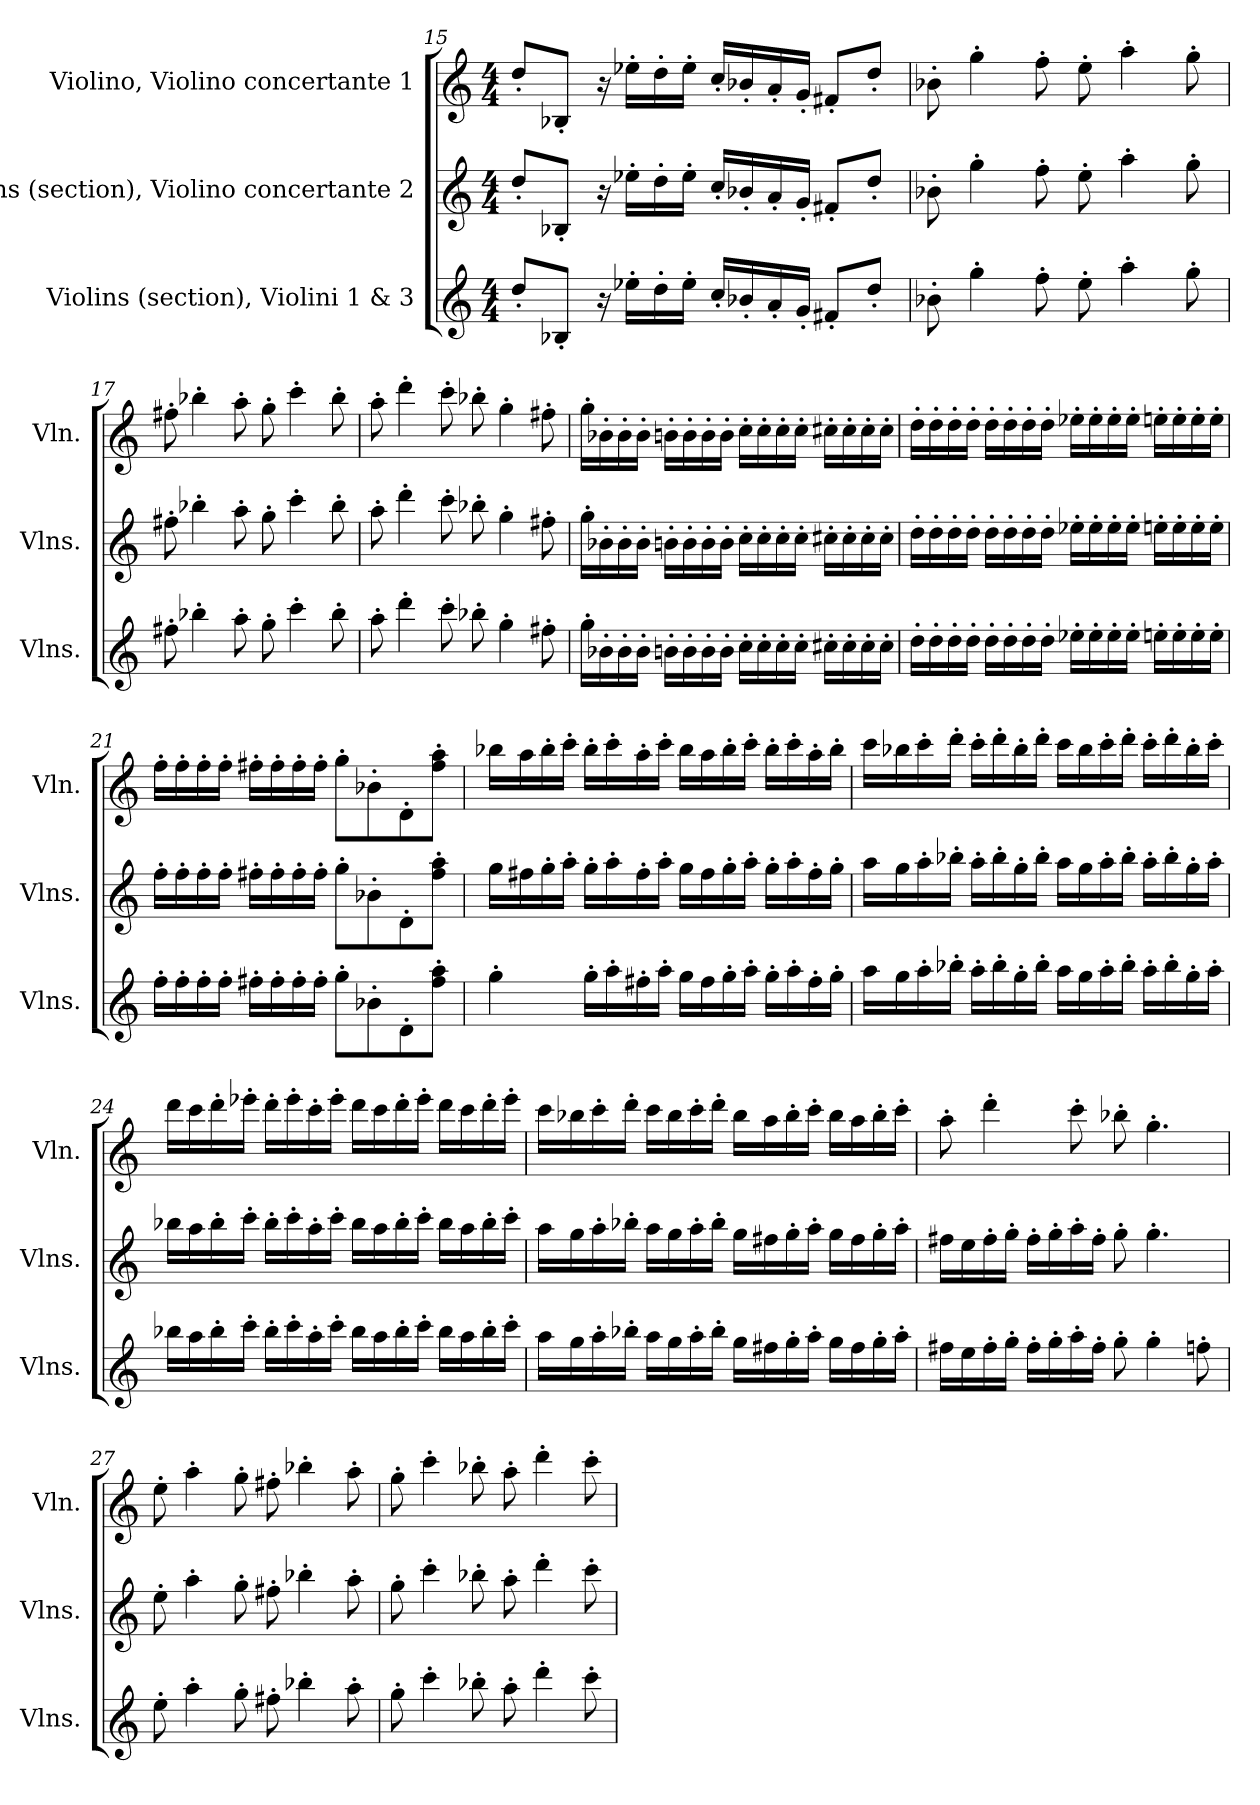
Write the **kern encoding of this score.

**kern	**kern	**kern
*part3	*part2	*part1
*staff3	*staff2	*staff1
*I"Violins (section), Violini 1 &amp; 3	*I"Violins (section), Violino concertante 2	*I"Violino, Violino concertante 1
*I'Vlns.	*I'Vlns.	*I'Vln.
!!LO:LB:g=z
*clefG2	*clefG2	*clefG2
*k[]	*k[]	*k[]
*M4/4	*M4/4	*M4/4
=15	=15	=15
8dd'/L	8dd'/L	8dd'/L
8B-X'/J	8B-X'/J	8B-X'/J
16r	16r	16r
16ee-X'\LL	16ee-X'\LL	16ee-X'\LL
16dd'\	16dd'\	16dd'\
16ee-'\JJ	16ee-'\JJ	16ee-'\JJ
16cc'/LL	16cc'/LL	16cc'/LL
16b-X'/	16b-X'/	16b-X'/
16a'/	16a'/	16a'/
16g'/JJ	16g'/JJ	16g'/JJ
8f#X'/L	8f#X'/L	8f#X'/L
8dd'/J	8dd'/J	8dd'/J
=16	=16	=16
8b-X'\	8b-X'\	8b-X'\
4gg'\	4gg'\	4gg'\
8ff'\	8ff'\	8ff'\
8ee'\	8ee'\	8ee'\
4aa'\	4aa'\	4aa'\
8gg'\	8gg'\	8gg'\
=17	=17	=17
8ff#X'\	8ff#X'\	8ff#X'\
4bb-X'\	4bb-X'\	4bb-X'\
8aa'\	8aa'\	8aa'\
8gg'\	8gg'\	8gg'\
4ccc'\	4ccc'\	4ccc'\
8bb-'\	8bb-'\	8bb-'\
=18	=18	=18
8aa'\	8aa'\	8aa'\
4ddd'\	4ddd'\	4ddd'\
8ccc'\	8ccc'\	8ccc'\
8bb-X'\	8bb-X'\	8bb-X'\
4gg'\	4gg'\	4gg'\
8ff#X'\	8ff#X'\	8ff#X'\
!!LO:PB:g=z
=19	=19	=19
16gg'\LL	16gg'\LL	16gg'\LL
16b-X'\	16b-X'\	16b-X'\
16b-'\	16b-'\	16b-'\
16b-'\JJ	16b-'\JJ	16b-'\JJ
16bn'\LL	16bn'\LL	16bn'\LL
16b'\	16b'\	16b'\
16b'\	16b'\	16b'\
16b'\JJ	16b'\JJ	16b'\JJ
16cc'\LL	16cc'\LL	16cc'\LL
16cc'\	16cc'\	16cc'\
16cc'\	16cc'\	16cc'\
16cc'\JJ	16cc'\JJ	16cc'\JJ
16cc#X'\LL	16cc#X'\LL	16cc#X'\LL
16cc#'\	16cc#'\	16cc#'\
16cc#'\	16cc#'\	16cc#'\
16cc#'\JJ	16cc#'\JJ	16cc#'\JJ
=20	=20	=20
16dd'\LL	16dd'\LL	16dd'\LL
16dd'\	16dd'\	16dd'\
16dd'\	16dd'\	16dd'\
16dd'\JJ	16dd'\JJ	16dd'\JJ
16dd'\LL	16dd'\LL	16dd'\LL
16dd'\	16dd'\	16dd'\
16dd'\	16dd'\	16dd'\
16dd'\JJ	16dd'\JJ	16dd'\JJ
16ee-X'\LL	16ee-X'\LL	16ee-X'\LL
16ee-'\	16ee-'\	16ee-'\
16ee-'\	16ee-'\	16ee-'\
16ee-'\JJ	16ee-'\JJ	16ee-'\JJ
16een'\LL	16een'\LL	16een'\LL
16ee'\	16ee'\	16ee'\
16ee'\	16ee'\	16ee'\
16ee'\JJ	16ee'\JJ	16ee'\JJ
!!LO:LB:g=z
=21	=21	=21
16ff'\LL	16ff'\LL	16ff'\LL
16ff'\	16ff'\	16ff'\
16ff'\	16ff'\	16ff'\
16ff'\JJ	16ff'\JJ	16ff'\JJ
16ff#X'\LL	16ff#X'\LL	16ff#X'\LL
16ff#'\	16ff#'\	16ff#'\
16ff#'\	16ff#'\	16ff#'\
16ff#'\JJ	16ff#'\JJ	16ff#'\JJ
8gg'\L	8gg'\L	8gg'\L
8b-X'\	8b-X'\	8b-X'\
8d'\	8d'\	8d'\
8ff#\' 8aa\'J	8ff#\' 8aa\'J	8ff#\' 8aa\'J
=22	=22	=22
4gg'\	16gg\LL	16bb-X\LL
.	16ff#X\	16aa\
.	16gg'\	16bb-'\
.	16aa'\JJ	16ccc'\JJ
16gg'\LL	16gg'\LL	16bb-'\LL
16aa'\	16aa'\	16ccc'\
16ff#X'\	16ff#'\	16aa'\
16aa'\JJ	16aa'\JJ	16ccc'\JJ
16gg\LL	16gg\LL	16bb-\LL
16ff#\	16ff#\	16aa\
16gg'\	16gg'\	16bb-'\
16aa'\JJ	16aa'\JJ	16ccc'\JJ
16gg'\LL	16gg'\LL	16bb-'\LL
16aa'\	16aa'\	16ccc'\
16ff#'\	16ff#'\	16aa'\
16gg'\JJ	16gg'\JJ	16bb-'\JJ
!!LO:LB:g=z
=23	=23	=23
16aa\LL	16aa\LL	16ccc\LL
16gg\	16gg\	16bb-X\
16aa'\	16aa'\	16ccc'\
16bb-X'\JJ	16bb-X'\JJ	16ddd'\JJ
16aa'\LL	16aa'\LL	16ccc'\LL
16bb-'\	16bb-'\	16ddd'\
16gg'\	16gg'\	16bb-'\
16bb-'\JJ	16bb-'\JJ	16ddd'\JJ
16aa\LL	16aa\LL	16ccc\LL
16gg\	16gg\	16bb-\
16aa'\	16aa'\	16ccc'\
16bb-'\JJ	16bb-'\JJ	16ddd'\JJ
16aa'\LL	16aa'\LL	16ccc'\LL
16bb-'\	16bb-'\	16ddd'\
16gg'\	16gg'\	16bb-'\
16aa'\JJ	16aa'\JJ	16ccc'\JJ
=24	=24	=24
16bb-X\LL	16bb-X\LL	16ddd\LL
16aa\	16aa\	16ccc\
16bb-'\	16bb-'\	16ddd'\
16ccc'\JJ	16ccc'\JJ	16eee-X'\JJ
16bb-'\LL	16bb-'\LL	16ddd'\LL
16ccc'\	16ccc'\	16eee-'\
16aa'\	16aa'\	16ccc'\
16ccc'\JJ	16ccc'\JJ	16eee-'\JJ
16bb-\LL	16bb-\LL	16ddd\LL
16aa\	16aa\	16ccc\
16bb-'\	16bb-'\	16ddd'\
16ccc'\JJ	16ccc'\JJ	16eee-'\JJ
16bb-\LL	16bb-\LL	16ddd\LL
16aa\	16aa\	16ccc\
16bb-'\	16bb-'\	16ddd'\
16ccc'\JJ	16ccc'\JJ	16eee-'\JJ
!!LO:LB:g=z
=25	=25	=25
16aa\LL	16aa\LL	16ccc\LL
16gg\	16gg\	16bb-X\
16aa'\	16aa'\	16ccc'\
16bb-X'\JJ	16bb-X'\JJ	16ddd'\JJ
16aa\LL	16aa\LL	16ccc\LL
16gg\	16gg\	16bb-\
16aa'\	16aa'\	16ccc'\
16bb-'\JJ	16bb-'\JJ	16ddd'\JJ
16gg\LL	16gg\LL	16bb-\LL
16ff#X\	16ff#X\	16aa\
16gg'\	16gg'\	16bb-'\
16aa'\JJ	16aa'\JJ	16ccc'\JJ
16gg\LL	16gg\LL	16bb-\LL
16ff#\	16ff#\	16aa\
16gg'\	16gg'\	16bb-'\
16aa'\JJ	16aa'\JJ	16ccc'\JJ
=26	=26	=26
16ff#X\LL	16ff#X\LL	8aa'\
16ee\	16ee\	.
16ff#'\	16ff#'\	4ddd'\
16gg'\JJ	16gg'\JJ	.
16ff#'\LL	16ff#'\LL	.
16gg'\	16gg'\	.
16aa'\	16aa'\	8ccc'\
16ff#'\JJ	16ff#'\JJ	.
8gg'\	8gg'\	8bb-X'\
4gg'\	4.gg'\	4.gg'\
8ffn'\	.	.
=27	=27	=27
8ee'\	8ee'\	8ee'\
4aa'\	4aa'\	4aa'\
8gg'\	8gg'\	8gg'\
8ff#X'\	8ff#X'\	8ff#X'\
4bb-X'\	4bb-X'\	4bb-X'\
8aa'\	8aa'\	8aa'\
!!LO:LB:g=z
=28	=28	=28
8gg'\	8gg'\	8gg'\
4ccc'\	4ccc'\	4ccc'\
8bb-X'\	8bb-X'\	8bb-X'\
8aa'\	8aa'\	8aa'\
4ddd'\	4ddd'\	4ddd'\
8ccc'\	8ccc'\	8ccc'\
=	=	=
*-	*-	*-
